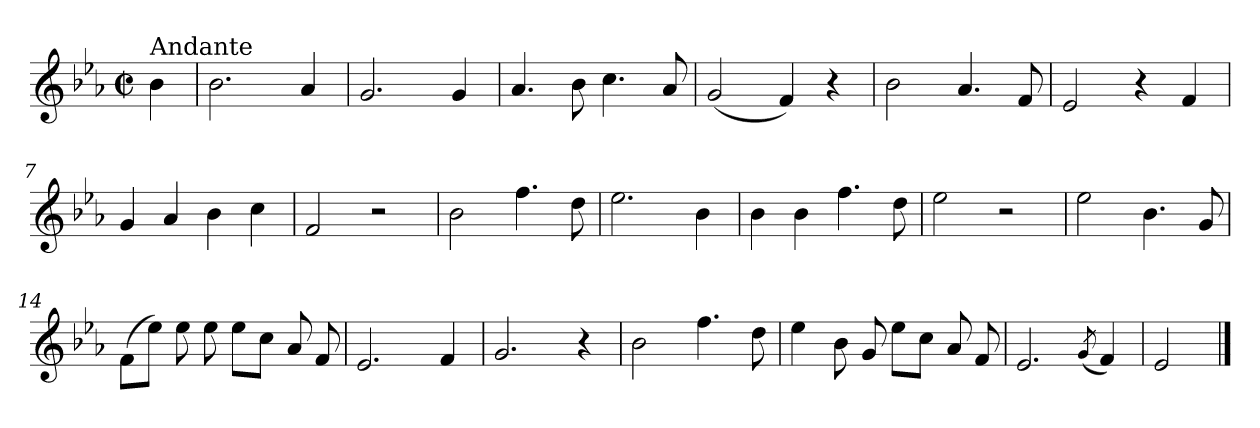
**kern
*part1
*staff1
*clefG2
*k[b-e-a-]
*E-:
*M2/2
*met(c|)
=
!LO:TX:a:t=Andante
4b-\
=1
2.b-\
4a-/
=2
2.g/
4g/
=3
4.a-/
8b-\
4.cc\
8a-/
=4
(<2g/
4f/)
4r
=5
2b-\
4.a-/
8f/
!!LO:LB:g=z
=6
2e-/
4r
4f/
=7
4g/
4a-/
4b-\
4cc\
=8
2f/
2r
=9
2b-\
4.ff\
8dd\
=10
2.ee-\
4b-\
=11
4b-\
4b-\
4.ff\
8dd\
=12
2ee-\
2r
!!LO:LB:g=z
=13
2ee-\
4.b-\
8g/
=14
(>8f\L
8ee-\J)
8ee-\
8ee-\
8ee-\L
8cc\J
8a-/
8f/
=15
2.e-/
4f/
=16
2.g/
4r
=17
2b-\
4.ff\
8dd\
=18
4ee-\
8b-\
8g/
8ee-\L
8cc\J
8a-/
8f/
!!LO:LB:g=z
=19
2.e-/
(<8qg/
4f/)
=20
2e-/
==
*-
